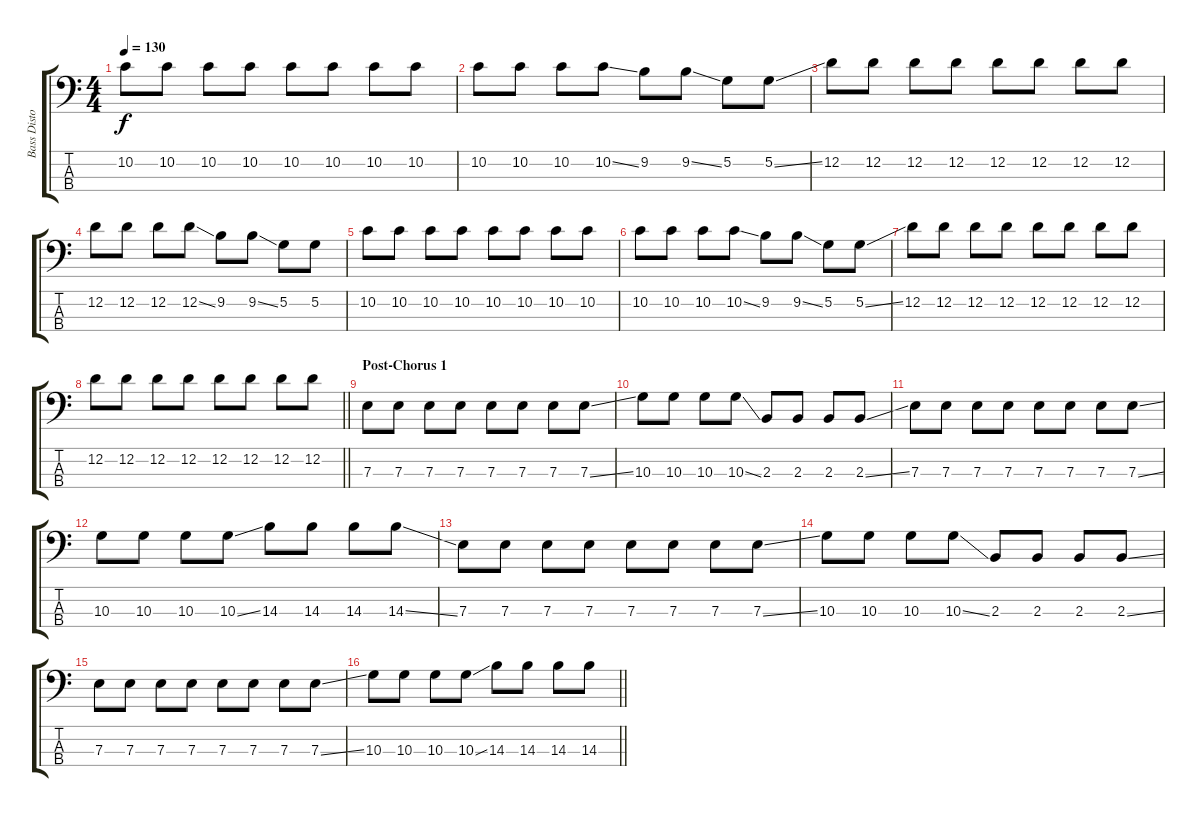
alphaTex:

\track ("Bass Distortion" "Bass Disto") {instrument distortionguitar}
\staff {score tabs}
\tuning (G2 D2 A1 E1) {hide}
\ts (4 4)
\tempo 130
\clef f4
\ks c
10.2.8{dy f} 10.2.8 10.2.8 10.2.8 10.2.8 10.2.8 10.2.8 10.2.8 |
10.2.8 10.2.8 10.2.8 10.2{ss}.8 9.2.8 9.2{ss}.8 5.2.8 5.2{ss}.8 |
12.2.8 12.2.8 12.2.8 12.2.8 12.2.8 12.2.8 12.2.8 12.2.8 |
12.2.8 12.2.8 12.2.8 12.2{ss}.8 9.2.8 9.2{ss}.8 5.2.8 5.2.8 |
10.2.8 10.2.8 10.2.8 10.2.8 10.2.8 10.2.8 10.2.8 10.2.8 |
10.2.8 10.2.8 10.2.8 10.2{ss}.8 9.2.8 9.2{ss}.8 5.2.8 5.2{ss}.8 |
12.2.8 12.2.8 12.2.8 12.2.8 12.2.8 12.2.8 12.2.8 12.2.8 |
\barLineRight lightlight
12.2.8 12.2.8 12.2.8 12.2.8 12.2.8 12.2.8 12.2.8 12.2.8 |
\section ("" "Post-Chorus 1")
7.3.8 7.3.8 7.3.8 7.3.8 7.3.8 7.3.8 7.3.8 7.3{ss}.8 |
10.3.8 10.3.8 10.3.8 10.3{ss}.8 2.3.8 2.3.8 2.3.8 2.3{ss}.8 |
7.3.8 7.3.8 7.3.8 7.3.8 7.3.8 7.3.8 7.3.8 7.3{ss}.8 |
10.3.8 10.3.8 10.3.8 10.3{ss}.8 14.3.8 14.3.8 14.3.8 14.3{ss}.8 |
7.3.8 7.3.8 7.3.8 7.3.8 7.3.8 7.3.8 7.3.8 7.3{ss}.8 |
10.3.8 10.3.8 10.3.8 10.3{ss}.8 2.3.8 2.3.8 2.3.8 2.3{ss}.8 |
7.3.8 7.3.8 7.3.8 7.3.8 7.3.8 7.3.8 7.3.8 7.3{ss}.8 |
\barLineRight lightlight
10.3.8 10.3.8 10.3.8 10.3{ss}.8 14.3.8 14.3.8 14.3.8 14.3.8
